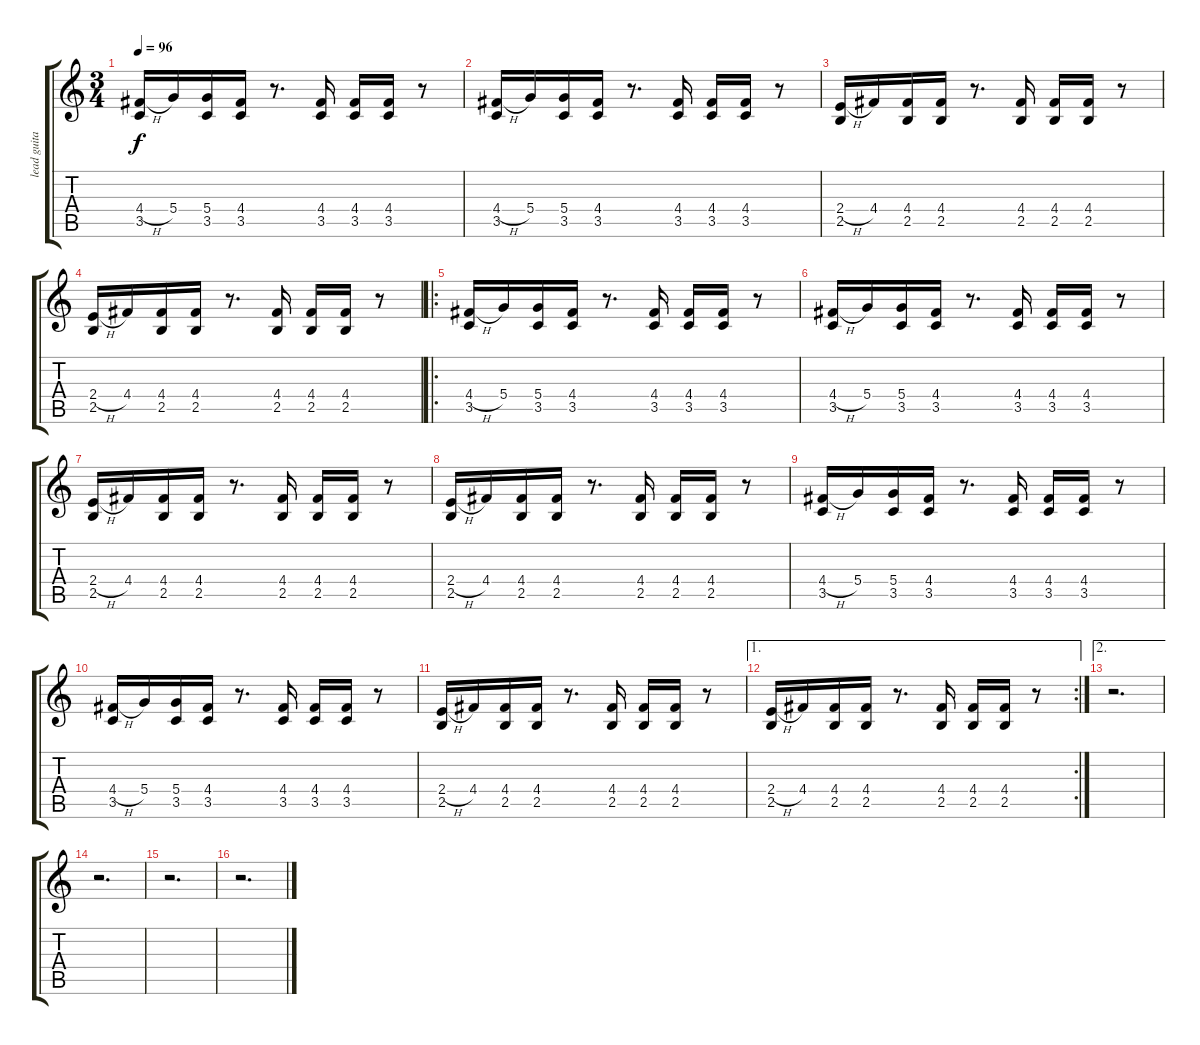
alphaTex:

\track ("lead guitar" "lead guita") {instrument distortionguitar}
\staff {score tabs}
\tuning (E4 B3 G3 D3 A2 E2) {hide}
\ts (3 4)
\tempo 96
\clef g2
\ks c
(4.4{h} 3.5).16{dy f} 5.4.16 (5.4 3.5).16 (4.4 3.5).16 r.8{d} (4.4 3.5).16 (4.4 3.5).16 (4.4 3.5).16 r.8 |
(4.4{h} 3.5).16 5.4.16 (5.4 3.5).16 (4.4 3.5).16 r.8{d} (4.4 3.5).16 (4.4 3.5).16 (4.4 3.5).16 r.8 |
(2.4{h} 2.5).16 4.4.16 (4.4 2.5).16 (4.4 2.5).16 r.8{d} (4.4 2.5).16 (4.4 2.5).16 (4.4 2.5).16 r.8 |
(2.4{h} 2.5).16 4.4.16 (4.4 2.5).16 (4.4 2.5).16 r.8{d} (4.4 2.5).16 (4.4 2.5).16 (4.4 2.5).16 r.8 |
\ro
(4.4{h} 3.5).16 5.4.16 (5.4 3.5).16 (4.4 3.5).16 r.8{d} (4.4 3.5).16 (4.4 3.5).16 (4.4 3.5).16 r.8 |
(4.4{h} 3.5).16 5.4.16 (5.4 3.5).16 (4.4 3.5).16 r.8{d} (4.4 3.5).16 (4.4 3.5).16 (4.4 3.5).16 r.8 |
(2.4{h} 2.5).16 4.4.16 (4.4 2.5).16 (4.4 2.5).16 r.8{d} (4.4 2.5).16 (4.4 2.5).16 (4.4 2.5).16 r.8 |
(2.4{h} 2.5).16 4.4.16 (4.4 2.5).16 (4.4 2.5).16 r.8{d} (4.4 2.5).16 (4.4 2.5).16 (4.4 2.5).16 r.8 |
(4.4{h} 3.5).16 5.4.16 (5.4 3.5).16 (4.4 3.5).16 r.8{d} (4.4 3.5).16 (4.4 3.5).16 (4.4 3.5).16 r.8 |
(4.4{h} 3.5).16 5.4.16 (5.4 3.5).16 (4.4 3.5).16 r.8{d} (4.4 3.5).16 (4.4 3.5).16 (4.4 3.5).16 r.8 |
(2.4{h} 2.5).16 4.4.16 (4.4 2.5).16 (4.4 2.5).16 r.8{d} (4.4 2.5).16 (4.4 2.5).16 (4.4 2.5).16 r.8 |
\ae 1
\rc 2
(2.4{h} 2.5).16 4.4.16 (4.4 2.5).16 (4.4 2.5).16 r.8{d} (4.4 2.5).16 (4.4 2.5).16 (4.4 2.5).16 r.8 |
\ae 2
r.2{d} |
r.2{d} |
r.2{d} |
r.2{d}
